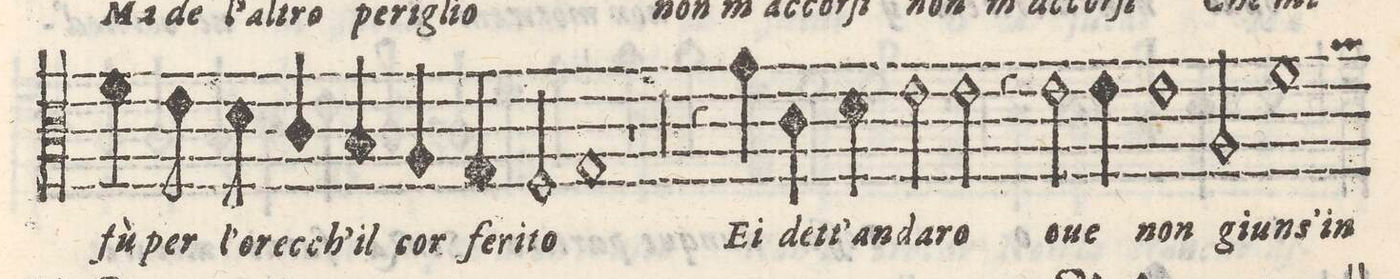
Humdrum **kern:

**kern	**text
*I"TENORE	*
*clefC3	*
*k[]	*
*met(C)	*
*M2/1	*
4f\	fù
8e\	per
8d\	l`o-
4c/	-rec-
4B/	-ch`il
4A/	cor
4G/	fe-
2F/	-ri-
=18-	=18-
1G	-to
1r	.
=19-	=19-
0r	.
=20-	=20-
0r	.
=21-	=21-
4r	.
4g\	Ei
4c\	det-
4d\	-t`an-
2e\	-da-
2e\	-ro
=22-	=22-
4r	.
2e\	o-
4e\	-ue
1e	non
=23-	=23-
2A/	giun-
1f	-s`in
*-	*-
